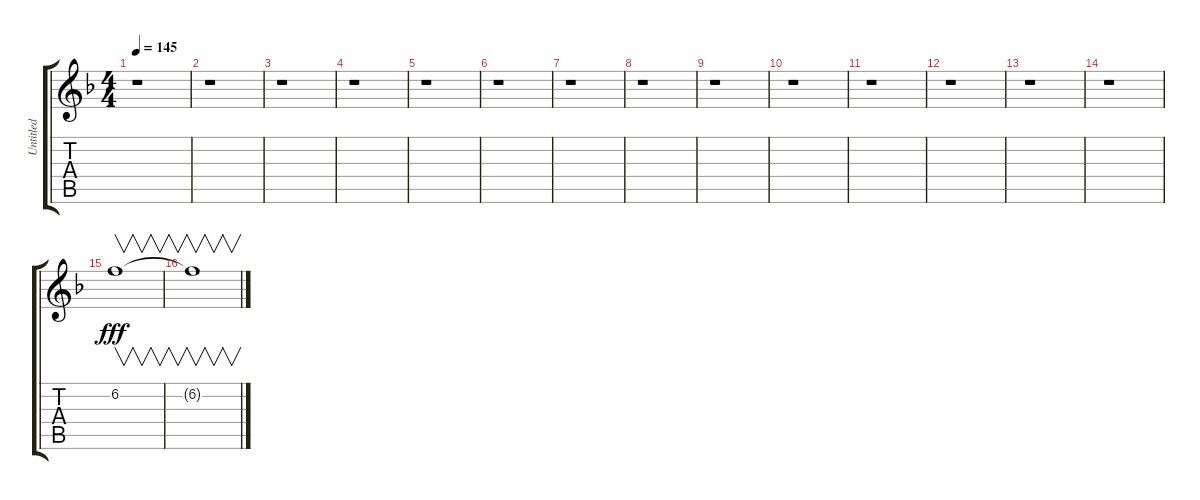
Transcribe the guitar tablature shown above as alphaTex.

\track ("Untitled" "Untitled") {instrument overdrivenguitar}
\staff {score tabs}
\tuning (E4 B3 G3 D3 A2 D2) {hide}
\ts (4 4)
\tempo 145
\clef g2
\ks f
r.1{dy mf} |
r.1 |
r.1 |
r.1 |
r.1 |
r.1 |
r.1 |
r.1 |
r.1 |
r.1 |
r.1 |
r.1 |
r.1 |
r.1 |
6.2.1{v dy fff} |
6.2{t}.1{v}
